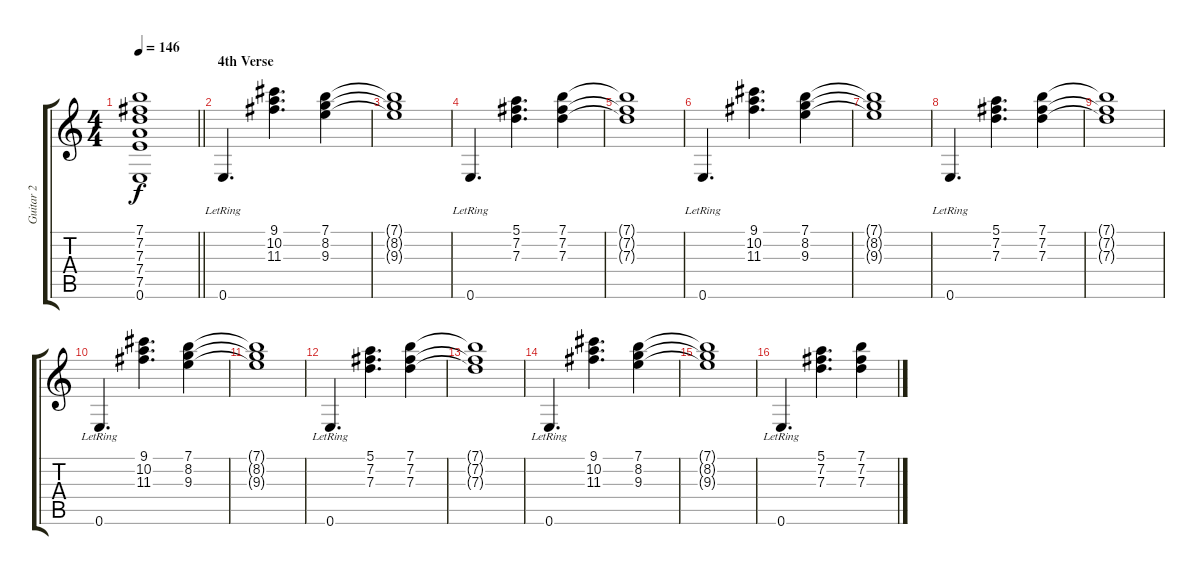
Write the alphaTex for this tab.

\track ("Guitar 2" "Guitar 2") {instrument overdrivenguitar}
\staff {score tabs}
\tuning (E4 B3 G3 D3 A2 E2) {hide}
\ts (4 4)
\tempo 146
\clef g2
\barLineRight lightlight
\ks c
(7.1{t} 7.2{t} 7.3{t} 7.4{t} 7.5{t} 0.6{t}).1{dy f} |
\section ("" "4th Verse")
0.6{lr}.4{d} (9.1 10.2 11.3).4{d} (7.1 8.2 9.3).4 |
(7.1{t} 8.2{t} 9.3{t}).1 |
0.6{lr}.4{d} (5.1 7.2 7.3).4{d} (7.1 7.2 7.3).4 |
(7.1{t} 7.2{t} 7.3{t}).1 |
0.6{lr}.4{d} (9.1 10.2 11.3).4{d} (7.1 8.2 9.3).4 |
(7.1{t} 8.2{t} 9.3{t}).1 |
0.6{lr}.4{d} (5.1 7.2 7.3).4{d} (7.1 7.2 7.3).4 |
(7.1{t} 7.2{t} 7.3{t}).1 |
0.6{lr}.4{d} (9.1 10.2 11.3).4{d} (7.1 8.2 9.3).4 |
(7.1{t} 8.2{t} 9.3{t}).1 |
0.6{lr}.4{d} (5.1 7.2 7.3).4{d} (7.1 7.2 7.3).4 |
(7.1{t} 7.2{t} 7.3{t}).1 |
0.6{lr}.4{d} (9.1 10.2 11.3).4{d} (7.1 8.2 9.3).4 |
(7.1{t} 8.2{t} 9.3{t}).1 |
0.6{lr}.4{d} (5.1 7.2 7.3).4{d} (7.1 7.2 7.3).4
